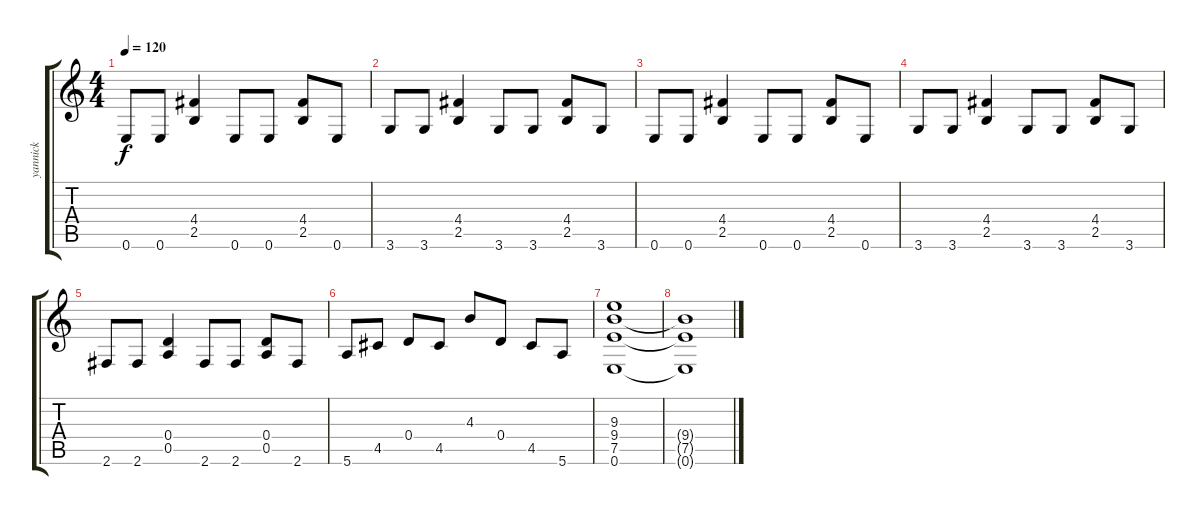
\track ("yannick" "yannick") {instrument electricguitarjazz}
\staff {score tabs}
\tuning (E4 B3 G3 D3 A2 E2) {hide}
\ts (4 4)
\tempo 120
\clef g2
\ks c
0.6.8{dy f} 0.6.8 (4.4 2.5).4 0.6.8 0.6.8 (4.4 2.5).8 0.6.8 |
3.6.8 3.6.8 (4.4 2.5).4 3.6.8 3.6.8 (4.4 2.5).8 3.6.8 |
0.6.8 0.6.8 (4.4 2.5).4 0.6.8 0.6.8 (4.4 2.5).8 0.6.8 |
3.6.8 3.6.8 (4.4 2.5).4 3.6.8 3.6.8 (4.4 2.5).8 3.6.8 |
2.6.8 2.6.8 (0.4 0.5).4 2.6.8 2.6.8 (0.4 0.5).8 2.6.8 |
5.6.8 4.5.8 0.4.8 4.5.8 4.3.8 0.4.8 4.5.8 5.6.8 |
(9.3 9.4 7.5 0.6).1 |
(9.4{t} 7.5{t} 0.6{t}).1
